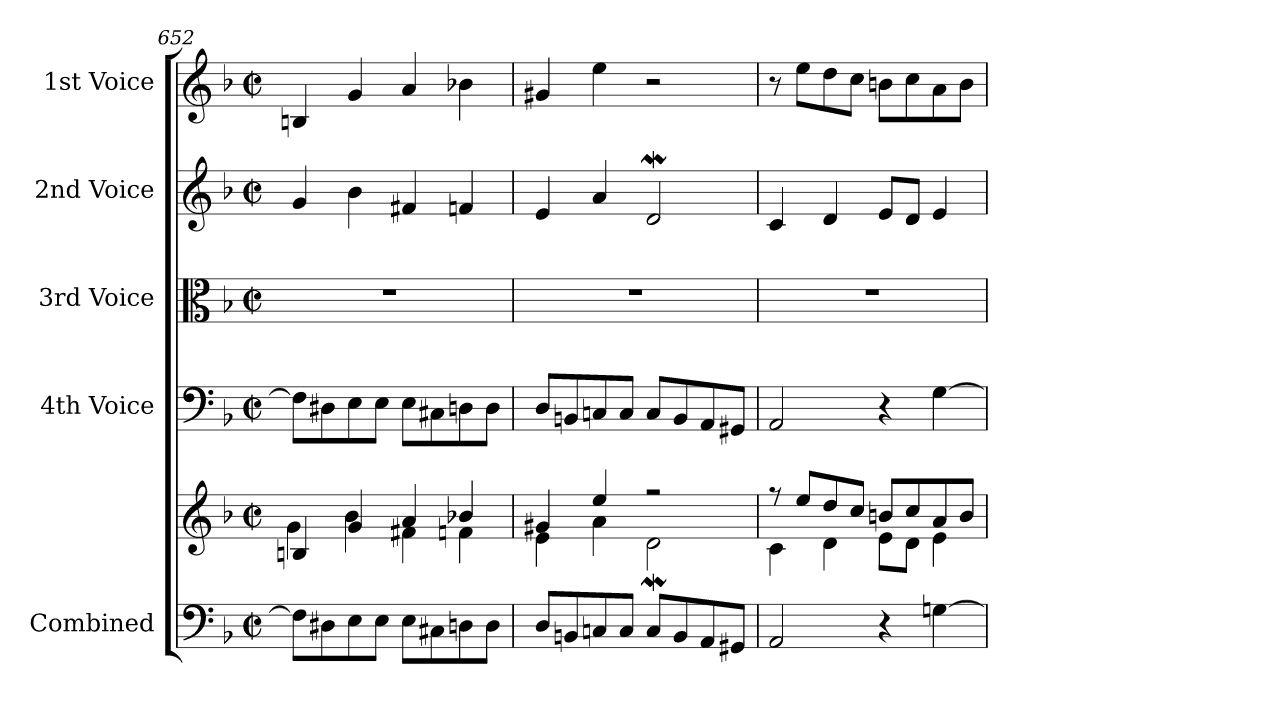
**kern	**kern	**kern	**kern	**kern	**kern
*part5	*part5	*part4	*part3	*part2	*part1
*staff6	*staff5	*staff4	*staff3	*staff2	*staff1
*I"Combined	*	*I"4th Voice	*I"3rd Voice	*I"2nd Voice	*I"1st Voice
*clefF4	*clefG2	*clefF4	*clefC3	*clefG2	*clefG2
*k[b-]	*k[b-]	*k[b-]	*k[b-]	*k[b-]	*k[b-]
*M2/2	*M2/2	*M2/2	*M2/2	*M2/2	*M2/2
*met(c|)	*met(c|)	*met(c|)	*met(c|)	*met(c|)	*met(c|)
=652	=652	=652	=652	=652	=652
*	*^	*	*	*	*
8F\L]	4Bn/	4g\	8F\L]	1r	4g/	4Bn/
8D#X\	.	.	8D#X\	.	.	.
8E\	4g/	4b-\	8E\	.	4b-\	4g/
8E\J	.	.	8E\J	.	.	.
8E\L	4a/	4f#X\	8E\L	.	4f#X/	4a/
8C#X\	.	.	8C#X\	.	.	.
8Dn\	4b-X/	4fn\	8Dn\	.	4fn/	4b-X\
8D\J	.	.	8D\J	.	.	.
=653	=653	=653	=653	=653	=653	=653
8D/L	4g#X/	4e\	8D/L	1r	4e/	4g#X/
8BBn/	.	.	8BBn/	.	.	.
8Cn/	4ee/	4a\	8Cn/	.	4a/	4ee\
8C/J	.	.	8C/J	.	.	.
8C/L	2r	2dW\	8C/L	.	2dW/	2r
8BB/	.	.	8BB/	.	.	.
8AA/	.	.	8AA/	.	.	.
8GG#X/J	.	.	8GG#X/J	.	.	.
=654	=654	=654	=654	=654	=654	=654
2AA/	8r	4c\	2AA/	1r	4c/	8r
.	8ee/L	.	.	.	.	8ee\L
.	8dd/	4d\	.	.	4d/	8dd\
.	8cc/J	.	.	.	.	8cc\J
4r	8bn/L	8e\L	4r	.	8e/L	8bn\L
.	8cc/	8d\J	.	.	8d/J	8cc\
[4Gn\	8a/	4e\	[4G\	.	4e/	8a\
.	8b/J	.	.	.	.	8b\J
*	*v	*v	*	*	*	*
=	=	=	=	=	=
*-	*-	*-	*-	*-	*-
